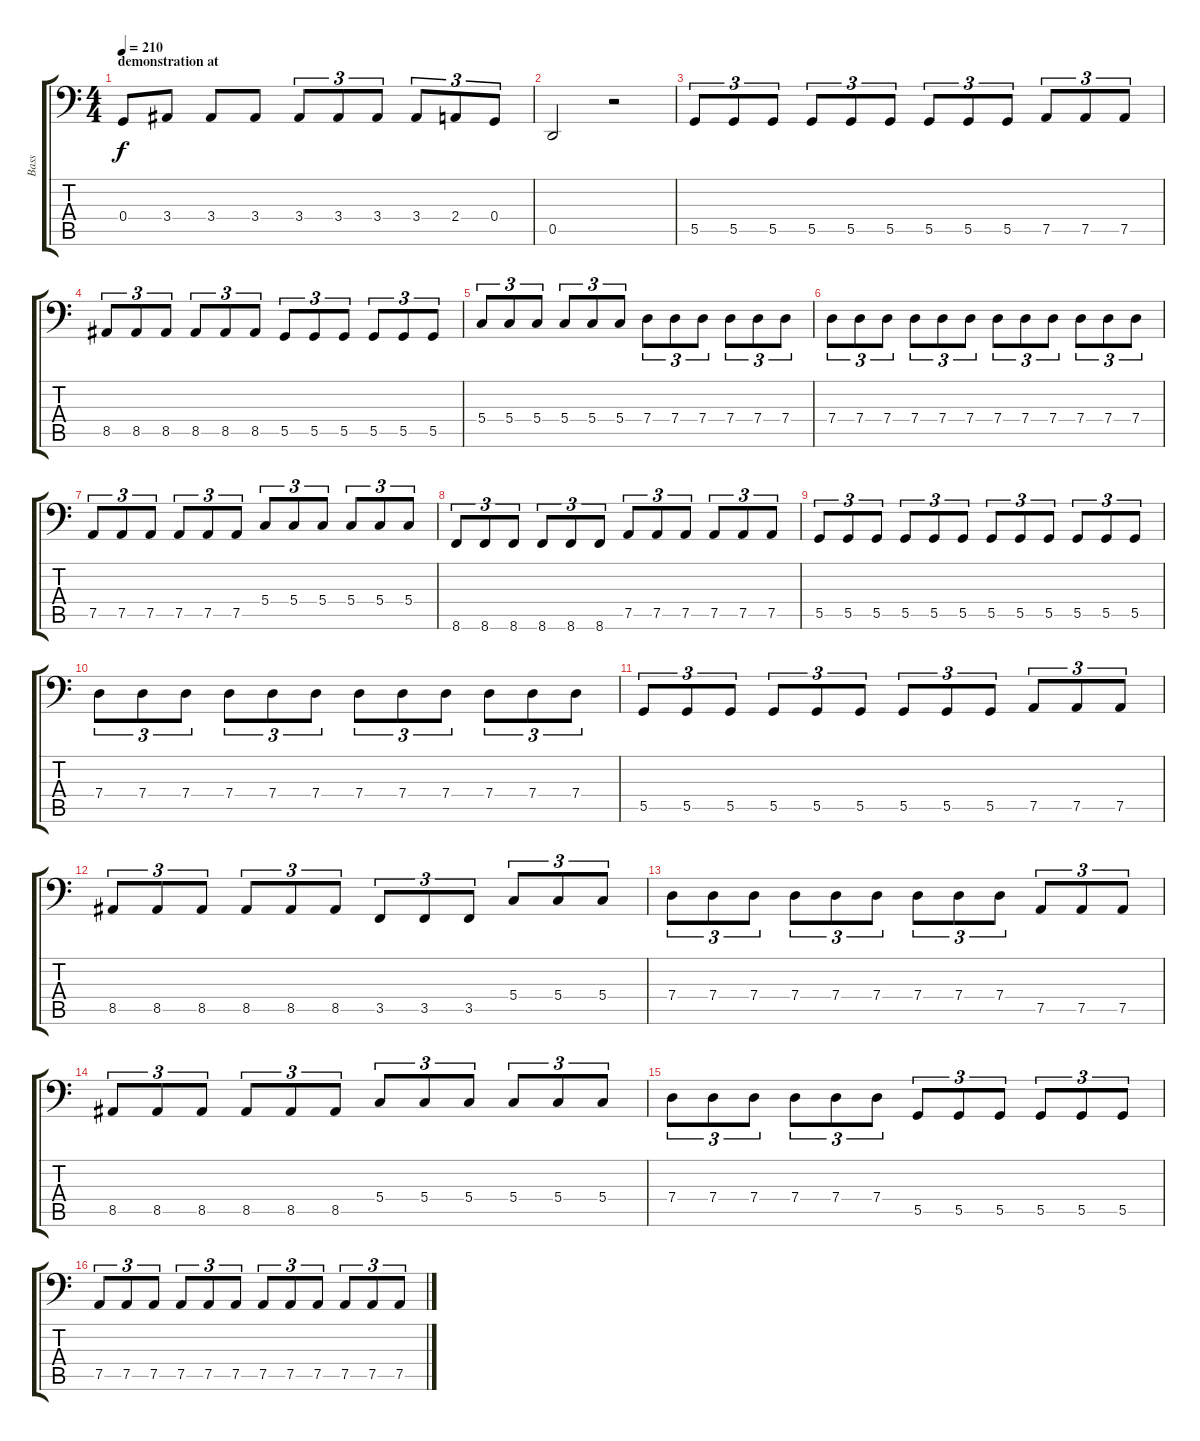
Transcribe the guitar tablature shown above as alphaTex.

\track ("Bass" "Bass") {instrument electricbasspick}
\staff {score tabs}
\tuning (A2 E2 C2 G1 D1 A0) {hide}
\ts (4 4)
\section ("" "demonstration at")
\tempo 210
\clef f4
\ks c
0.4.8{dy f instrument electricbasspick} 3.4.8 3.4.8 3.4.8 3.4.8{tu (3 2)} 3.4.8{tu (3 2)} 3.4.8{tu (3 2)} 3.4.8{tu (3 2)} 2.4.8{tu (3 2)} 0.4.8{tu (3 2)} |
0.5.2 r.2 |
5.5.8{tu (3 2)} 5.5.8{tu (3 2)} 5.5.8{tu (3 2)} 5.5.8{tu (3 2)} 5.5.8{tu (3 2)} 5.5.8{tu (3 2)} 5.5.8{tu (3 2)} 5.5.8{tu (3 2)} 5.5.8{tu (3 2)} 7.5.8{tu (3 2)} 7.5.8{tu (3 2)} 7.5.8{tu (3 2)} |
8.5.8{tu (3 2)} 8.5.8{tu (3 2)} 8.5.8{tu (3 2)} 8.5.8{tu (3 2)} 8.5.8{tu (3 2)} 8.5.8{tu (3 2)} 5.5.8{tu (3 2)} 5.5.8{tu (3 2)} 5.5.8{tu (3 2)} 5.5.8{tu (3 2)} 5.5.8{tu (3 2)} 5.5.8{tu (3 2)} |
5.4.8{tu (3 2)} 5.4.8{tu (3 2)} 5.4.8{tu (3 2)} 5.4.8{tu (3 2)} 5.4.8{tu (3 2)} 5.4.8{tu (3 2)} 7.4.8{tu (3 2)} 7.4.8{tu (3 2)} 7.4.8{tu (3 2)} 7.4.8{tu (3 2)} 7.4.8{tu (3 2)} 7.4.8{tu (3 2)} |
7.4.8{tu (3 2)} 7.4.8{tu (3 2)} 7.4.8{tu (3 2)} 7.4.8{tu (3 2)} 7.4.8{tu (3 2)} 7.4.8{tu (3 2)} 7.4.8{tu (3 2)} 7.4.8{tu (3 2)} 7.4.8{tu (3 2)} 7.4.8{tu (3 2)} 7.4.8{tu (3 2)} 7.4.8{tu (3 2)} |
7.5.8{tu (3 2)} 7.5.8{tu (3 2)} 7.5.8{tu (3 2)} 7.5.8{tu (3 2)} 7.5.8{tu (3 2)} 7.5.8{tu (3 2)} 5.4.8{tu (3 2)} 5.4.8{tu (3 2)} 5.4.8{tu (3 2)} 5.4.8{tu (3 2)} 5.4.8{tu (3 2)} 5.4.8{tu (3 2)} |
8.6.8{tu (3 2)} 8.6.8{tu (3 2)} 8.6.8{tu (3 2)} 8.6.8{tu (3 2)} 8.6.8{tu (3 2)} 8.6.8{tu (3 2)} 7.5.8{tu (3 2)} 7.5.8{tu (3 2)} 7.5.8{tu (3 2)} 7.5.8{tu (3 2)} 7.5.8{tu (3 2)} 7.5.8{tu (3 2)} |
5.5.8{tu (3 2)} 5.5.8{tu (3 2)} 5.5.8{tu (3 2)} 5.5.8{tu (3 2)} 5.5.8{tu (3 2)} 5.5.8{tu (3 2)} 5.5.8{tu (3 2)} 5.5.8{tu (3 2)} 5.5.8{tu (3 2)} 5.5.8{tu (3 2)} 5.5.8{tu (3 2)} 5.5.8{tu (3 2)} |
7.4.8{tu (3 2)} 7.4.8{tu (3 2)} 7.4.8{tu (3 2)} 7.4.8{tu (3 2)} 7.4.8{tu (3 2)} 7.4.8{tu (3 2)} 7.4.8{tu (3 2)} 7.4.8{tu (3 2)} 7.4.8{tu (3 2)} 7.4.8{tu (3 2)} 7.4.8{tu (3 2)} 7.4.8{tu (3 2)} |
5.5.8{tu (3 2)} 5.5.8{tu (3 2)} 5.5.8{tu (3 2)} 5.5.8{tu (3 2)} 5.5.8{tu (3 2)} 5.5.8{tu (3 2)} 5.5.8{tu (3 2)} 5.5.8{tu (3 2)} 5.5.8{tu (3 2)} 7.5.8{tu (3 2)} 7.5.8{tu (3 2)} 7.5.8{tu (3 2)} |
8.5.8{tu (3 2)} 8.5.8{tu (3 2)} 8.5.8{tu (3 2)} 8.5.8{tu (3 2)} 8.5.8{tu (3 2)} 8.5.8{tu (3 2)} 3.5.8{tu (3 2)} 3.5.8{tu (3 2)} 3.5.8{tu (3 2)} 5.4.8{tu (3 2)} 5.4.8{tu (3 2)} 5.4.8{tu (3 2)} |
7.4.8{tu (3 2)} 7.4.8{tu (3 2)} 7.4.8{tu (3 2)} 7.4.8{tu (3 2)} 7.4.8{tu (3 2)} 7.4.8{tu (3 2)} 7.4.8{tu (3 2)} 7.4.8{tu (3 2)} 7.4.8{tu (3 2)} 7.5.8{tu (3 2)} 7.5.8{tu (3 2)} 7.5.8{tu (3 2)} |
8.5.8{tu (3 2)} 8.5.8{tu (3 2)} 8.5.8{tu (3 2)} 8.5.8{tu (3 2)} 8.5.8{tu (3 2)} 8.5.8{tu (3 2)} 5.4.8{tu (3 2)} 5.4.8{tu (3 2)} 5.4.8{tu (3 2)} 5.4.8{tu (3 2)} 5.4.8{tu (3 2)} 5.4.8{tu (3 2)} |
7.4.8{tu (3 2)} 7.4.8{tu (3 2)} 7.4.8{tu (3 2)} 7.4.8{tu (3 2)} 7.4.8{tu (3 2)} 7.4.8{tu (3 2)} 5.5.8{tu (3 2)} 5.5.8{tu (3 2)} 5.5.8{tu (3 2)} 5.5.8{tu (3 2)} 5.5.8{tu (3 2)} 5.5.8{tu (3 2)} |
7.5.8{tu (3 2)} 7.5.8{tu (3 2)} 7.5.8{tu (3 2)} 7.5.8{tu (3 2)} 7.5.8{tu (3 2)} 7.5.8{tu (3 2)} 7.5.8{tu (3 2)} 7.5.8{tu (3 2)} 7.5.8{tu (3 2)} 7.5.8{tu (3 2)} 7.5.8{tu (3 2)} 7.5.8{tu (3 2)}
